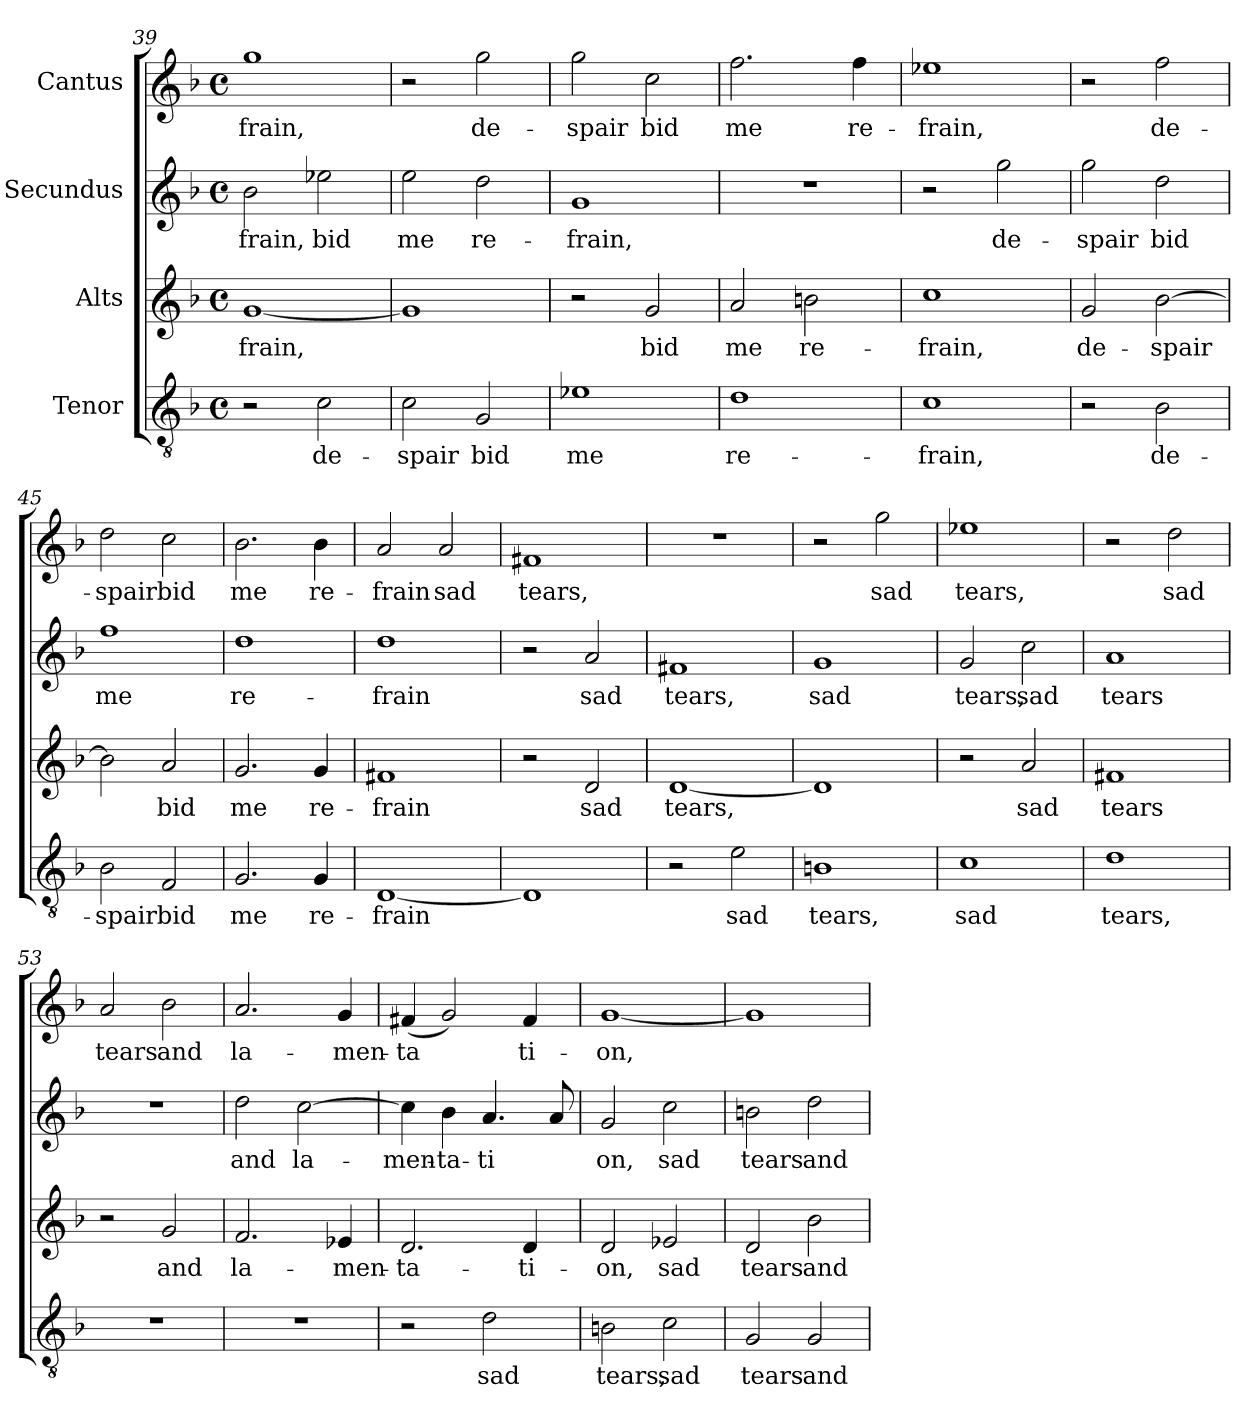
**kern	**text	**kern	**text	**kern	**text	**kern	**text
*part4	*part4	*part3	*part3	*part2	*part2	*part1	*part1
*staff4	*staff4	*staff3	*staff3	*staff2	*staff2	*staff1	*staff1
*I"Tenor	*	*I"Alts	*	*I"Secundus	*	*I"Cantus	*
*clefGv2	*	*clefG2	*	*clefG2	*	*clefG2	*
*k[b-]	*	*k[b-]	*	*k[b-]	*	*k[b-]	*
*F:	*	*F:	*	*F:	*	*F:	*
*M4/4	*	*M4/4	*	*M4/4	*	*M4/4	*
*met(c)	*	*met(c)	*	*met(c)	*	*met(c)	*
=39	=39	=39	=39	=39	=39	=39	=39
!	!	!	!LO:LY:b	!	!LO:LY:b:cj	!	!LO:LY:b:cj
2r	.	[<1g	-frain,	2b-\	-frain,	1gg	-frain,
!	!LO:LY:b	!	!	!	!LO:LY:b:cj	!	!
2c\	de-	.	.	2ee-X\	bid	.	.
!!LO:LB:g=z
=40	=40	=40	=40	=40	=40	=40	=40
!	!LO:LY:b	!	!LO:LY:b	!	!LO:LY:b:cj	!	!
2c\	-spair	1g]	.	2ee\	me	2r	.
!	!LO:LY:b	!	!	!	!LO:LY:b:cj	!	!LO:LY:b:cj
2G/	bid	.	.	2dd\	re-	2gg\	de-
=41	=41	=41	=41	=41	=41	=41	=41
!	!LO:LY:b	!	!	!	!LO:LY:b:cj	!	!LO:LY:b:cj
1e-X	me	2r	.	1g	-frain,	2gg\	-spair
!	!	!	!LO:LY:b	!	!	!	!LO:LY:b:cj
.	.	2g/	bid	.	.	2cc\	bid
=42	=42	=42	=42	=42	=42	=42	=42
!	!LO:LY:b	!	!LO:LY:b	!	!	!	!LO:LY:b:cj
1d	re-	2a/	me	1r	.	2.ff\	me
!	!	!	!LO:LY:b	!	!	!	!
.	.	2bn\	re-	.	.	.	.
!	!	!	!	!	!	!	!LO:LY:b:cj
.	.	.	.	.	.	4ff\	re-
=43	=43	=43	=43	=43	=43	=43	=43
!	!LO:LY:b	!	!LO:LY:b	!	!	!	!LO:LY:b:cj
1c	-frain,	1cc	-frain,	2r	.	1ee-X	-frain,
!	!	!	!	!	!LO:LY:b:cj	!	!
.	.	.	.	2gg\	de-	.	.
=44	=44	=44	=44	=44	=44	=44	=44
!	!	!	!LO:LY:b	!	!LO:LY:b:cj	!	!
2r	.	2g/	de-	2gg\	-spair	2r	.
!	!LO:LY:b	!	!LO:LY:b	!	!LO:LY:b:cj	!	!LO:LY:b:cj
2B-\	de-	[>2b-\	-spair	2dd\	bid	2ff\	de-
=45	=45	=45	=45	=45	=45	=45	=45
!	!LO:LY:b	!	!LO:LY:b	!	!LO:LY:b:cj	!	!LO:LY:b:cj
2B-\	-spair	2b-\]	.	1ff	me	2dd\	-spair
!	!LO:LY:b	!	!LO:LY:b	!	!	!	!LO:LY:b:cj
2F/	bid	2a/	bid	.	.	2cc\	bid
=46	=46	=46	=46	=46	=46	=46	=46
!	!LO:LY:b	!	!LO:LY:b	!	!LO:LY:b:cj	!	!LO:LY:b:cj
2.G/	me	2.g/	me	1dd	re-	2.b-\	me
!	!LO:LY:b	!	!LO:LY:b	!	!	!	!LO:LY:b:cj
4G/	re-	4g/	re-	.	.	4b-\	re-
=47	=47	=47	=47	=47	=47	=47	=47
!	!LO:LY:b	!	!LO:LY:b	!	!LO:LY:b:cj	!	!LO:LY:b:cj
[<1D	-frain	1f#X	-frain	1dd	-frain	2a/	-frain
!	!	!	!	!	!	!	!LO:LY:b:cj
.	.	.	.	.	.	2a/	sad
=48	=48	=48	=48	=48	=48	=48	=48
!	!LO:LY:b	!	!	!	!	!	!LO:LY:b:cj
1D]	.	2r	.	2r	.	1f#X	tears,
!	!	!	!LO:LY:b	!	!LO:LY:b:cj	!	!
.	.	2d/	sad	2a/	sad	.	.
=49	=49	=49	=49	=49	=49	=49	=49
!	!	!	!LO:LY:b	!	!LO:LY:b:cj	!	!
2r	.	[>1d	tears,	1f#X	tears,	1r	.
!	!LO:LY:b	!	!	!	!	!	!
2e\	sad	.	.	.	.	.	.
!!LO:PB:g=z
=50	=50	=50	=50	=50	=50	=50	=50
!	!LO:LY:b	!	!LO:LY:b	!	!LO:LY:b:cj	!	!
1Bn	tears,	1d]	.	1g	sad	2r	.
!	!	!	!	!	!	!	!LO:LY:b:cj
.	.	.	.	.	.	2gg\	sad
=51	=51	=51	=51	=51	=51	=51	=51
!	!LO:LY:b	!	!	!	!LO:LY:b:cj	!	!LO:LY:b:cj
1c	sad	2r	.	2g/	tears,	1ee-X	tears,
!	!	!	!LO:LY:b	!	!LO:LY:b:cj	!	!
.	.	2a/	sad	2cc\	sad	.	.
=52	=52	=52	=52	=52	=52	=52	=52
!	!LO:LY:b	!	!LO:LY:b	!	!LO:LY:b:cj	!	!
1d	tears,	1f#X	tears	1a	tears	2r	.
!	!	!	!	!	!	!	!LO:LY:b:cj
.	.	.	.	.	.	2dd\	sad
=53	=53	=53	=53	=53	=53	=53	=53
!	!	!	!	!	!	!	!LO:LY:b:cj
1r	.	2r	.	1r	.	2a/	tears
!	!	!	!LO:LY:b	!	!	!	!LO:LY:b:cj
.	.	2g/	and	.	.	2b-\	and
=54	=54	=54	=54	=54	=54	=54	=54
!	!	!	!LO:LY:b	!	!LO:LY:b:cj	!	!LO:LY:b:cj
1r	.	2.f/	la-	2dd\	and	2.a/	la-
!	!	!	!	!	!LO:LY:b:cj	!	!
.	.	.	.	[>2cc\	la-	.	.
!	!	!	!LO:LY:b	!	!	!	!LO:LY:b:cj
.	.	4e-X/	-men-	.	.	4g/	-men-
=55	=55	=55	=55	=55	=55	=55	=55
!	!	!	!LO:LY:b	!	!LO:LY:b:cj	!	!LO:LY:b:cj
2r	.	2.d/	-ta-	4cc\]	-men-	(<4f#X/	-ta-
!	!	!	!	!	!LO:LY:b:cj	!	!LO:LY:b:cj
.	.	.	.	4b-\	-ta-	2g/)	--
!	!LO:LY:b	!	!	!	!LO:LY:b:cj	!	!
2d\	sad	.	.	4.a/	-ti-	.	.
!	!	!	!LO:LY:b	!	!	!	!LO:LY:b:cj
.	.	4d/	-ti-	.	.	4f#/	-ti-
!	!	!	!	!	!LO:LY:b:cj	!	!
.	.	.	.	8a/	--	.	.
=56	=56	=56	=56	=56	=56	=56	=56
!	!LO:LY:b	!	!LO:LY:b	!	!LO:LY:b:cj	!	!LO:LY:b:cj
2Bn\	tears,	2d/	-on,	2g/	-on,	[<1g	-on,
!	!LO:LY:b	!	!LO:LY:b	!	!LO:LY:b:cj	!	!
2c\	sad	2e-X/	sad	2cc\	sad	.	.
=57	=57	=57	=57	=57	=57	=57	=57
!	!LO:LY:b	!	!LO:LY:b	!	!LO:LY:b:cj	!	!LO:LY:b:cj
2G/	tears	2d/	tears	2bn\	tears	1g]	.
!	!LO:LY:b	!	!LO:LY:b	!	!LO:LY:b:cj	!	!
2G/	and	2b-\	and	2dd\	and	.	.
=	=	=	=	=	=	=	=
*-	*-	*-	*-	*-	*-	*-	*-
